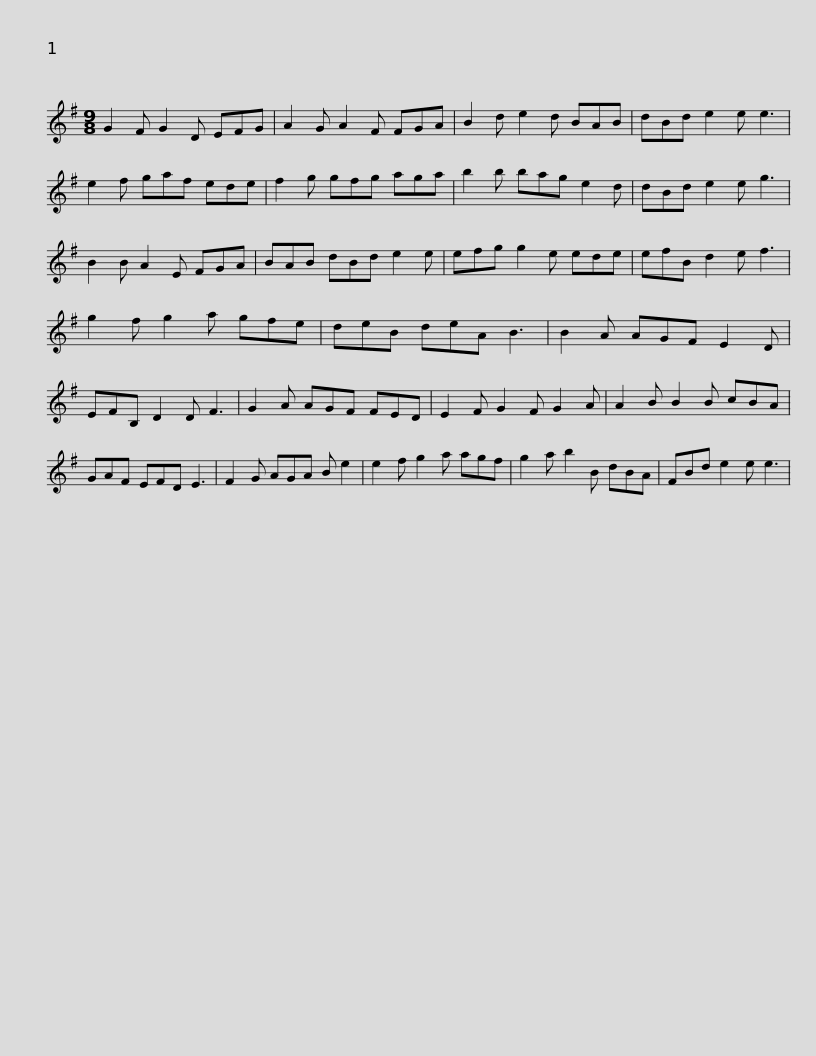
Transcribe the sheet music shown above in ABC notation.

X:1
L:1/8
M:9/8
I:linebreak $
K:Emin
V:1 treble
V:1
 G2 F G2 D EFG | A2 G A2 F FGA | B2 d e2 d BAB | dBd e2 e e3 | e2 f gaf ede |$ %5
 f2 g gfg aga | b2 b bag e2 d | dBd e2 e g3 | B2 B A2 E FGA | BAB dBd e2 e |$ %10
 efg g2 e ede | efB d2 e f3 | g2 f g2 a gfe | deB deA B3 | B2 A AGF E2 D | %15
 EFB, D2 D F3 |$ G2 A AGF FED | E2 F G2 F G2 A | A2 B B2 B cBA | GAF EFD E3 | %20
 F2 G AGA B e2 |$ e2 f g2 a agf | g2 a b2 B dBA | FBd e2 e e3 | %24
